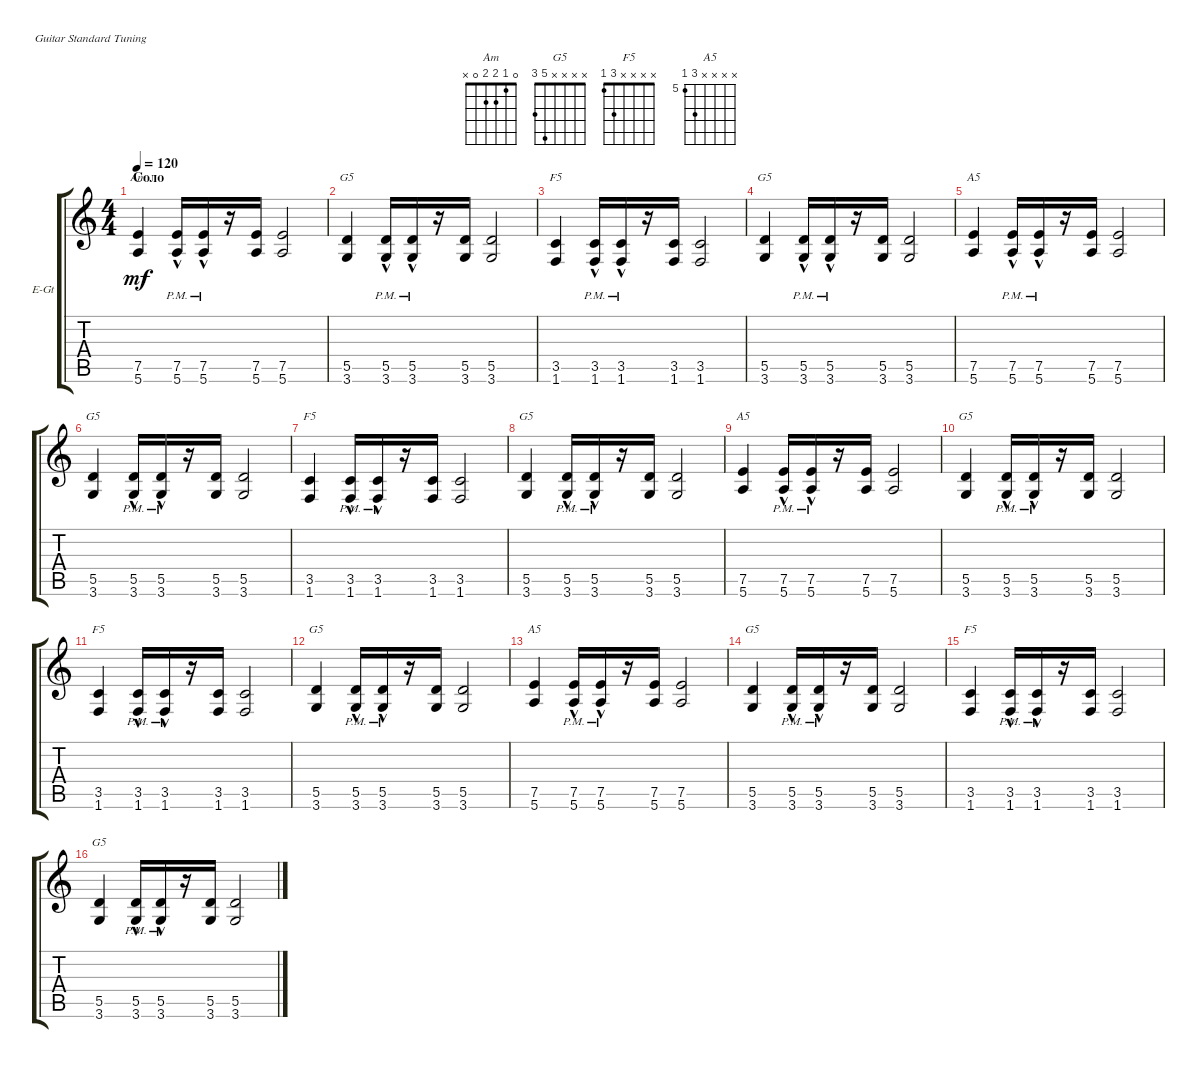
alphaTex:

\bracketExtendMode groupsimilarinstruments
\firstSystemTrackNameOrientation horizontal
\otherSystemsTrackNameOrientation horizontal
\track ("РИТМ DISTORSHN" "E-Gt") {instrument distortionguitar}
\staff {score tabs}
\tuning (E4 B3 G3 D3 A2 E2)
\chord ("Am" 0 1 2 2 0 x)
\chord ("G5" x x x x 5 3)
\chord ("F5" x x x x 3 1)
\chord ("A5" x x x x 7 5) {firstfret 5}
\ts (4 4)
\section ("" "Соло")
\tempo 120
\clef g2
\ks c
(5.6 7.5).4{ch "Am" dy mf} (5.6{hac pm} 7.5{hac pm}).16 (5.6{hac pm} 7.5{hac pm}).16 r.16 (7.5 5.6).16 (7.5 5.6).2 |
(3.6 5.5).4{ch "G5"} (3.6{hac pm} 5.5{hac pm}).16 (3.6{hac pm} 5.5{hac pm}).16 r.16 (3.6 5.5).16 (3.6 5.5).2 |
(1.6 3.5).4{ch "F5"} (1.6{hac pm} 3.5{hac pm}).16 (1.6{hac pm} 3.5{hac pm}).16 r.16 (1.6 3.5).16 (1.6 3.5).2 |
(3.6 5.5).4{ch "G5"} (3.6{hac pm} 5.5{hac pm}).16 (3.6{hac pm} 5.5{hac pm}).16 r.16 (3.6 5.5).16 (3.6 5.5).2 |
(5.6 7.5).4{ch "A5"} (5.6{hac pm} 7.5{hac pm}).16 (5.6{hac pm} 7.5{hac pm}).16 r.16 (7.5 5.6).16 (7.5 5.6).2 |
(3.6 5.5).4{ch "G5"} (3.6{hac pm} 5.5{hac pm}).16 (3.6{hac pm} 5.5{hac pm}).16 r.16 (3.6 5.5).16 (3.6 5.5).2 |
(1.6 3.5).4{ch "F5"} (1.6{hac pm} 3.5{hac pm}).16 (1.6{hac pm} 3.5{hac pm}).16 r.16 (1.6 3.5).16 (1.6 3.5).2 |
(3.6 5.5).4{ch "G5"} (3.6{hac pm} 5.5{hac pm}).16 (3.6{hac pm} 5.5{hac pm}).16 r.16 (3.6 5.5).16 (3.6 5.5).2 |
(5.6 7.5).4{ch "A5"} (5.6{hac pm} 7.5{hac pm}).16 (5.6{hac pm} 7.5{hac pm}).16 r.16 (7.5 5.6).16 (7.5 5.6).2 |
(3.6 5.5).4{ch "G5"} (3.6{hac pm} 5.5{hac pm}).16 (3.6{hac pm} 5.5{hac pm}).16 r.16 (3.6 5.5).16 (3.6 5.5).2 |
(1.6 3.5).4{ch "F5"} (1.6{hac pm} 3.5{hac pm}).16 (1.6{hac pm} 3.5{hac pm}).16 r.16 (1.6 3.5).16 (1.6 3.5).2 |
(3.6 5.5).4{ch "G5"} (3.6{hac pm} 5.5{hac pm}).16 (3.6{hac pm} 5.5{hac pm}).16 r.16 (3.6 5.5).16 (3.6 5.5).2 |
(5.6 7.5).4{ch "A5"} (5.6{hac pm} 7.5{hac pm}).16 (5.6{hac pm} 7.5{hac pm}).16 r.16 (7.5 5.6).16 (7.5 5.6).2 |
(3.6 5.5).4{ch "G5"} (3.6{hac pm} 5.5{hac pm}).16 (3.6{hac pm} 5.5{hac pm}).16 r.16 (3.6 5.5).16 (3.6 5.5).2 |
(1.6 3.5).4{ch "F5"} (1.6{hac pm} 3.5{hac pm}).16 (1.6{hac pm} 3.5{hac pm}).16 r.16 (1.6 3.5).16 (1.6 3.5).2 |
(3.6 5.5).4{ch "G5"} (3.6{hac pm} 5.5{hac pm}).16 (3.6{hac pm} 5.5{hac pm}).16 r.16 (3.6 5.5).16 (3.6 5.5).2
